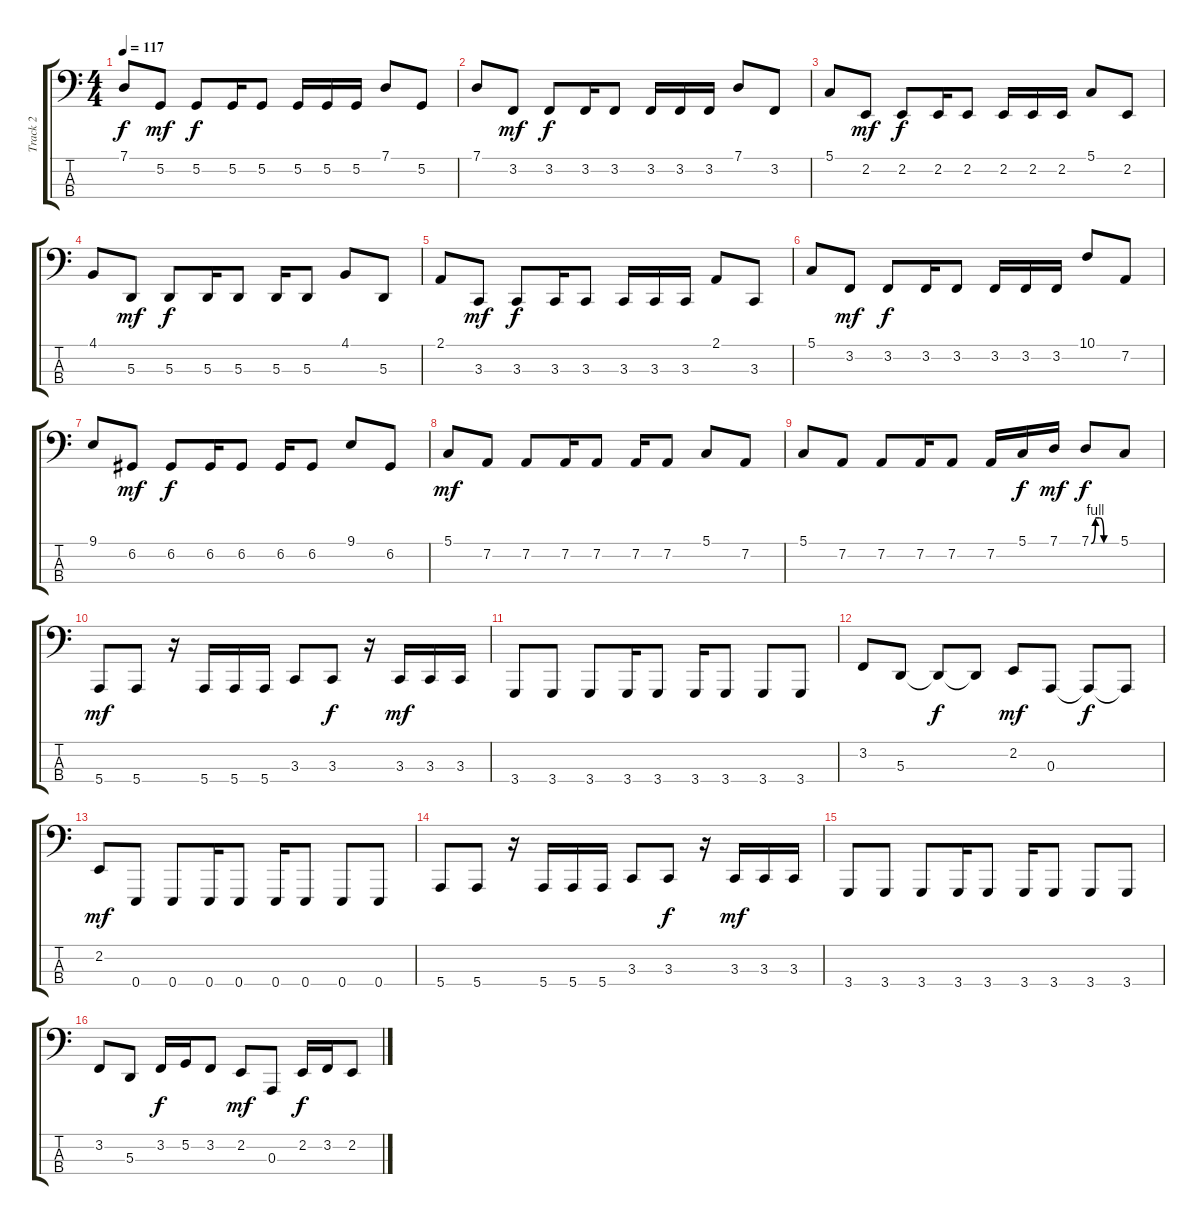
\track ("Track 2" "Track 2") {instrument lead2sawtooth}
\staff {score tabs}
\tuning (G2 D2 A1 E1) {hide}
\ts (4 4)
\tempo 117
\clef f4
\ks c
7.1.8{dy f} 5.2.8{dy mf} 5.2.8{dy f} 5.2.16 5.2.8 5.2.16 5.2.16 5.2.16 7.1.8 5.2.8 |
7.1.8 3.2.8{dy mf} 3.2.8{dy f} 3.2.16 3.2.8 3.2.16 3.2.16 3.2.16 7.1.8 3.2.8 |
5.1.8 2.2.8{dy mf} 2.2.8{dy f} 2.2.16 2.2.8 2.2.16 2.2.16 2.2.16 5.1.8 2.2.8 |
4.1.8 5.3.8{dy mf} 5.3.8{dy f} 5.3.16 5.3.8 5.3.16 5.3.8 4.1.8 5.3.8 |
2.1.8 3.3.8{dy mf} 3.3.8{dy f} 3.3.16 3.3.8 3.3.16 3.3.16 3.3.16 2.1.8 3.3.8 |
5.1.8 3.2.8{dy mf} 3.2.8{dy f} 3.2.16 3.2.8 3.2.16 3.2.16 3.2.16 10.1.8 7.2.8 |
9.1.8 6.2.8{dy mf} 6.2.8{dy f} 6.2.16 6.2.8 6.2.16 6.2.8 9.1.8 6.2.8 |
5.1.8{dy mf} 7.2.8 7.2.8 7.2.16 7.2.8 7.2.16 7.2.8 5.1.8 7.2.8 |
5.1.8 7.2.8 7.2.8 7.2.16 7.2.8 7.2.16 5.1.16{dy f} 7.1.16{dy mf} 7.1{be (custom 0 0 10 4 20 4 30 0 60 0)}.8{dy f} 5.1.8 |
5.4.8{dy mf} 5.4.8 r.16 5.4.16 5.4.16 5.4.16 3.3.8 3.3.8{dy f} r.16 3.3.16{dy mf} 3.3.16 3.3.16 |
3.4.8 3.4.8 3.4.8 3.4.16 3.4.8 3.4.16 3.4.8 3.4.8 3.4.8 |
3.2.8 5.3.8 5.3{t}.8{dy f} 5.3{t}.8 2.2.8{dy mf} 0.3.8 0.3{t}.8{dy f} 0.3{t}.8 |
2.2.8{dy mf} 0.4.8 0.4.8 0.4.16 0.4.8 0.4.16 0.4.8 0.4.8 0.4.8 |
5.4.8 5.4.8 r.16 5.4.16 5.4.16 5.4.16 3.3.8 3.3.8{dy f} r.16 3.3.16{dy mf} 3.3.16 3.3.16 |
3.4.8 3.4.8 3.4.8 3.4.16 3.4.8 3.4.16 3.4.8 3.4.8 3.4.8 |
3.2.8 5.3.8 3.2.16{dy f} 5.2.16 3.2.8 2.2.8{dy mf} 0.3.8 2.2.16{dy f} 3.2.16 2.2.8
